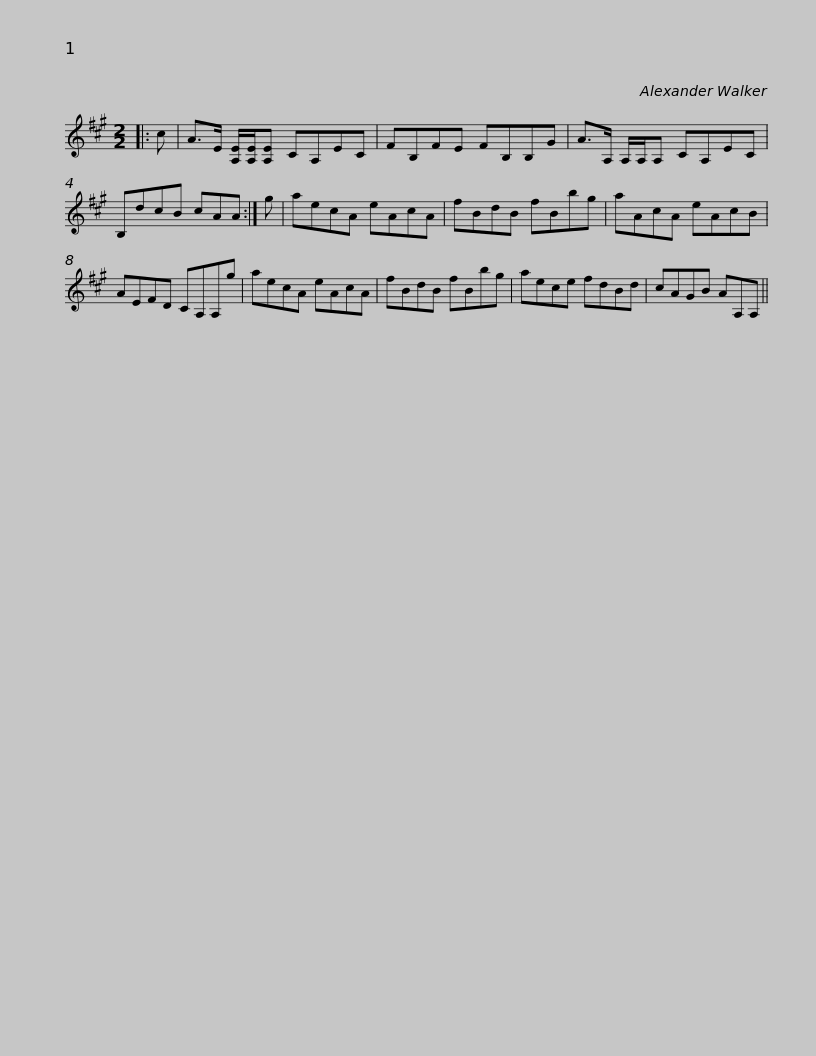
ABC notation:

X:1
L:1/8
M:2/2
I:linebreak $
K:A
V:1 treble
V:1
|: c | A>E [A,E]/[A,E]/[A,E] CA,EC | FB,FE FB,B,G | A>A, A,/A,/A, CA,EC | B,dcB cAA :| %5
 g |$ aecA eAcA | fBdB fBbg | aAcA eAcB | AEFD CA,A,g | %10
 aecA eAcA |$ fBdB fBbg | aece fdBd | cAGB AA,A, || %14
